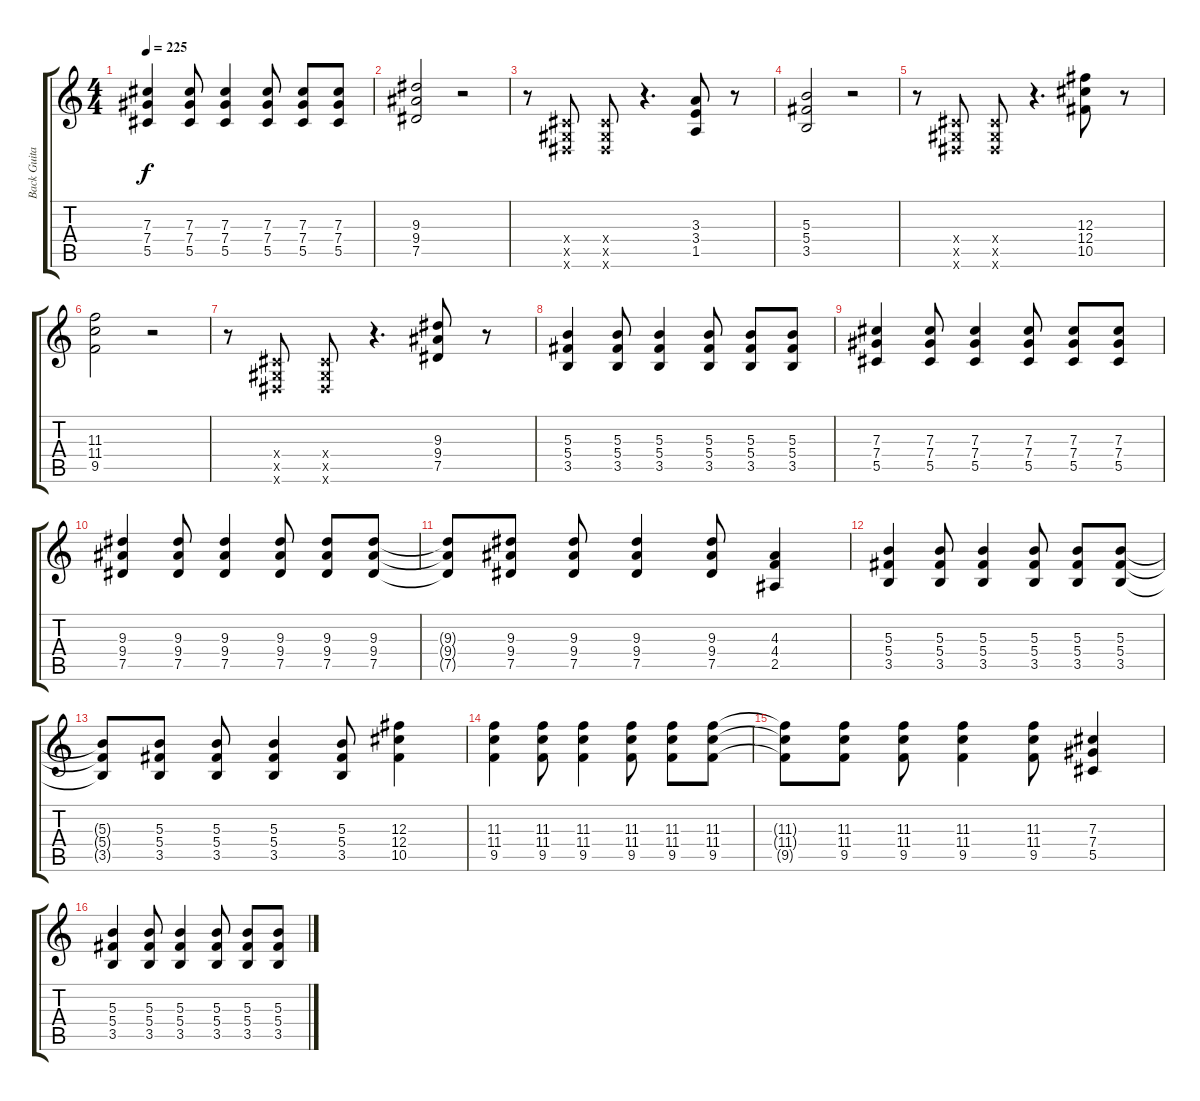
\track ("Back Guitar" "Back Guita") {instrument distortionguitar}
\staff {score tabs}
\tuning (Eb4 Bb3 Gb3 Db3 Ab2 Eb2) {hide}
\ts (4 4)
\tempo 225
\clef g2
\ks c
(7.3 7.4 5.5).4{dy f} (7.3 7.4 5.5).8 (7.3 7.4 5.5).4 (7.3 7.4 5.5).8 (7.3 7.4 5.5).8 (7.3 7.4 5.5).8 |
(9.3 9.4 7.5).2 r.2 |
r.8 (0.4{x} 0.5{x} 0.6{x}).8 (0.4{x} 0.5{x} 0.6{x}).8 r.4{d} (3.3 3.4 1.5).8 r.8 |
(5.3 5.4 3.5).2 r.2 |
r.8 (0.4{x} 0.5{x} 0.6{x}).8 (0.4{x} 0.5{x} 0.6{x}).8 r.4{d} (12.3 12.4 10.5).8 r.8 |
(11.3 11.4 9.5).2 r.2 |
r.8 (0.4{x} 0.5{x} 0.6{x}).8 (0.4{x} 0.5{x} 0.6{x}).8 r.4{d} (9.3 9.4 7.5).8 r.8 |
(5.3 5.4 3.5).4 (5.3 5.4 3.5).8 (5.3 5.4 3.5).4 (5.3 5.4 3.5).8 (5.3 5.4 3.5).8 (5.3 5.4 3.5).8 |
(7.3 7.4 5.5).4 (7.3 7.4 5.5).8 (7.3 7.4 5.5).4 (7.3 7.4 5.5).8 (7.3 7.4 5.5).8 (7.3 7.4 5.5).8 |
(9.3 9.4 7.5).4 (9.3 9.4 7.5).8 (9.3 9.4 7.5).4 (9.3 9.4 7.5).8 (9.3 9.4 7.5).8 (9.3 9.4 7.5).8 |
(9.3{t} 9.4{t} 7.5{t}).8 (9.3 9.4 7.5).8 (9.3 9.4 7.5).8 (9.3 9.4 7.5).4 (9.3 9.4 7.5).8 (4.3 4.4 2.5).4 |
(5.3 5.4 3.5).4 (5.3 5.4 3.5).8 (5.3 5.4 3.5).4 (5.3 5.4 3.5).8 (5.3 5.4 3.5).8 (5.3 5.4 3.5).8 |
(5.3{t} 5.4{t} 3.5{t}).8 (5.3 5.4 3.5).8 (5.3 5.4 3.5).8 (5.3 5.4 3.5).4 (5.3 5.4 3.5).8 (12.3 12.4 10.5).4 |
(11.3 11.4 9.5).4 (11.3 11.4 9.5).8 (11.3 11.4 9.5).4 (11.3 11.4 9.5).8 (11.3 11.4 9.5).8 (11.3 11.4 9.5).8 |
(11.3{t} 11.4{t} 9.5{t}).8 (11.3 11.4 9.5).8 (11.3 11.4 9.5).8 (11.3 11.4 9.5).4 (11.3 11.4 9.5).8 (7.3 7.4 5.5).4 |
(5.3 5.4 3.5).4 (5.3 5.4 3.5).8 (5.3 5.4 3.5).4 (5.3 5.4 3.5).8 (5.3 5.4 3.5).8 (5.3 5.4 3.5).8
